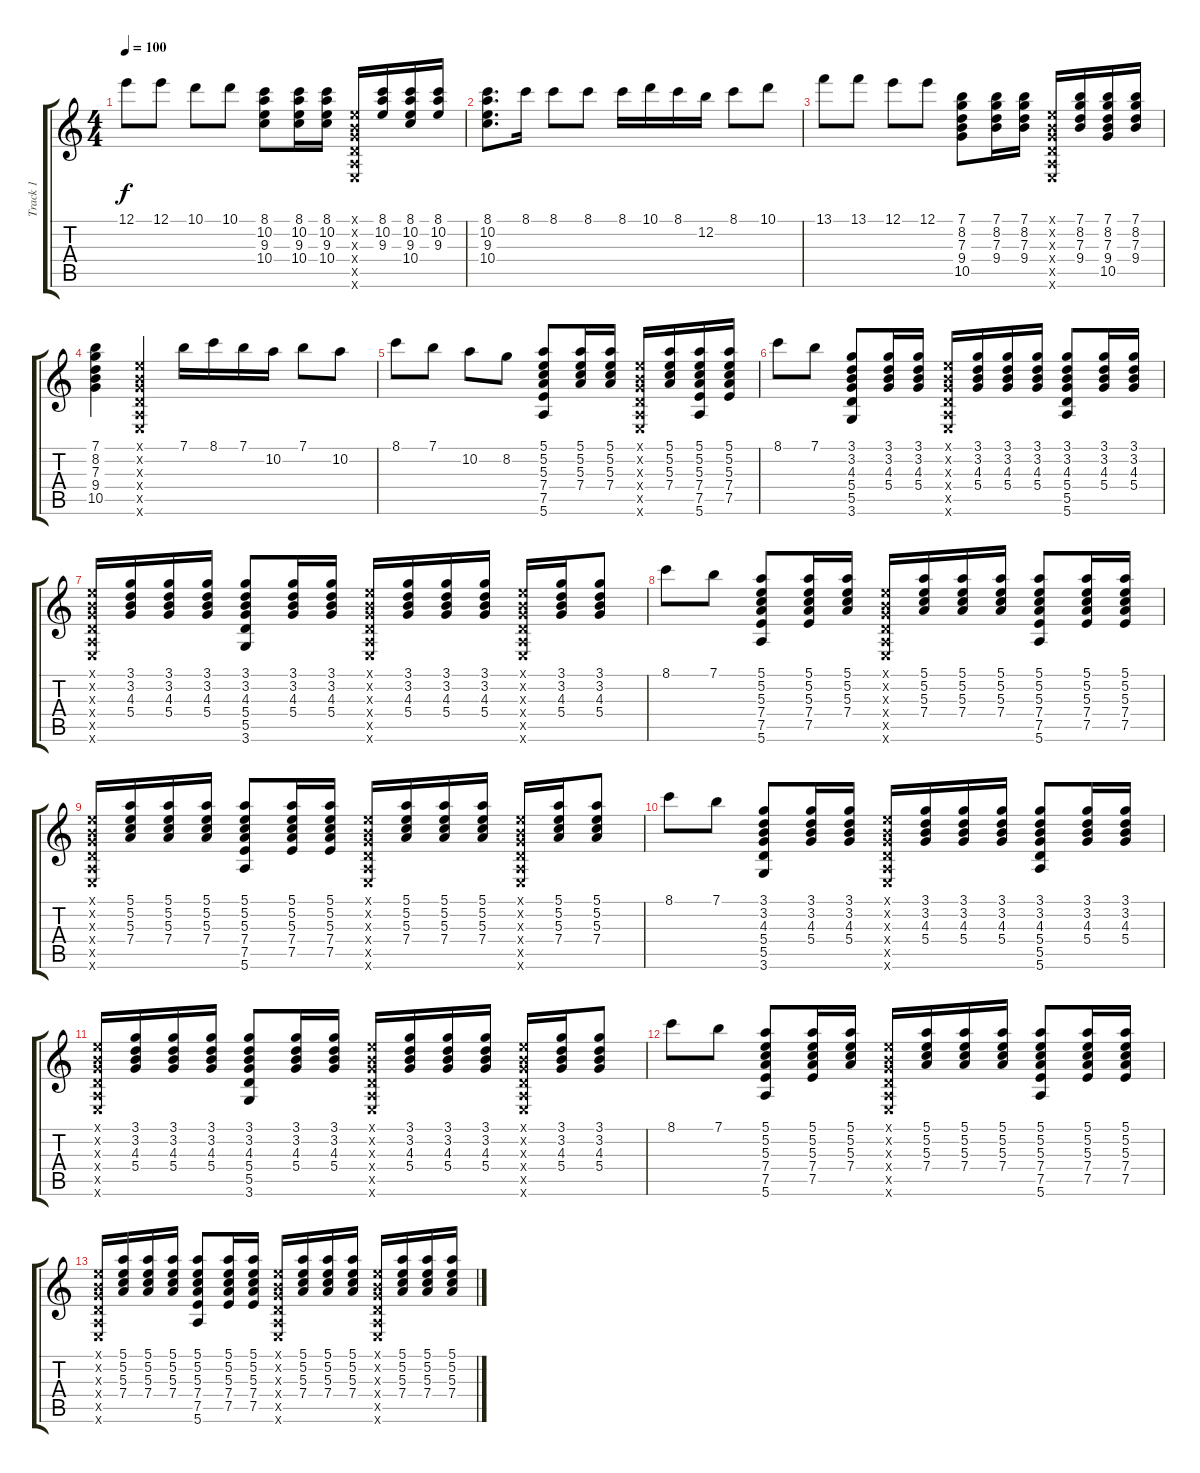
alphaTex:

\track ("Track 1" "Track 1") {instrument acousticguitarnylon}
\staff {score tabs}
\tuning (E4 B3 G3 D3 A2 E2) {hide}
\ts (4 4)
\tempo 100
\clef g2
\ks c
12.1.8{dy f} 12.1.8 10.1.8 10.1.8 (8.1 10.2 9.3 10.4).8 (8.1 10.2 9.3 10.4).16 (8.1 10.2 9.3 10.4).16 (0.1{x} 0.2{x} 0.3{x} 0.4{x} 0.5{x} 0.6{x}).16 (8.1 10.2 9.3).16 (8.1 10.2 9.3 10.4).16 (8.1 10.2 9.3).16 |
(8.1 10.2 9.3 10.4).8{d} 8.1.16 8.1.8 8.1.8 8.1.16 10.1.16 8.1.16 12.2.16 8.1.8 10.1.8 |
13.1.8 13.1.8 12.1.8 12.1.8 (7.1 8.2 7.3 9.4 10.5).8 (7.1 8.2 7.3 9.4).16 (7.1 8.2 7.3 9.4).16 (0.1{x} 0.2{x} 0.3{x} 0.4{x} 0.5{x} 0.6{x}).16 (7.1 8.2 7.3 9.4).16 (7.1 8.2 7.3 9.4 10.5).16 (7.1 8.2 7.3 9.4).16 |
(7.1 8.2 7.3 9.4 10.5).4 (0.1{x} 0.2{x} 0.3{x} 0.4{x} 0.5{x} 0.6{x}).4 7.1.16 8.1.16 7.1.16 10.2.16 7.1.8 10.2.8 |
8.1.8 7.1.8 10.2.8 8.2.8 (5.1 5.2 5.3 7.4 7.5 5.6).8 (5.1 5.2 5.3 7.4).16 (5.1 5.2 5.3 7.4).16 (0.1{x} 0.2{x} 0.3{x} 0.4{x} 0.5{x} 0.6{x}).16 (5.1 5.2 5.3 7.4).16 (5.1 5.2 5.3 7.4 7.5 5.6).16 (5.1 5.2 5.3 7.4 7.5).16 |
8.1.8 7.1.8 (3.1 3.2 4.3 5.4 5.5 3.6).8 (3.1 3.2 4.3 5.4).16 (3.1 3.2 4.3 5.4).16 (0.1{x} 0.2{x} 0.3{x} 0.4{x} 0.5{x} 0.6{x}).16 (3.1 3.2 4.3 5.4).16 (3.1 3.2 4.3 5.4).16 (3.1 3.2 4.3 5.4).16 (3.1 3.2 4.3 5.4 5.5 5.6).8 (3.1 3.2 4.3 5.4).16 (3.1 3.2 4.3 5.4).16 |
(0.1{x} 0.2{x} 0.3{x} 0.4{x} 0.5{x} 0.6{x}).16 (3.1 3.2 4.3 5.4).16 (3.1 3.2 4.3 5.4).16 (3.1 3.2 4.3 5.4).16 (3.1 3.2 4.3 5.4 5.5 3.6).8 (3.1 3.2 4.3 5.4).16 (3.1 3.2 4.3 5.4).16 (0.1{x} 0.2{x} 0.3{x} 0.4{x} 0.5{x} 0.6{x}).16 (3.1 3.2 4.3 5.4).16 (3.1 3.2 4.3 5.4).16 (3.1 3.2 4.3 5.4).16 (0.1{x} 0.2{x} 0.3{x} 0.4{x} 0.5{x} 0.6{x}).16 (3.1 3.2 4.3 5.4).16 (3.1 3.2 4.3 5.4).8 |
8.1.8 7.1.8 (5.1 5.2 5.3 7.4 7.5 5.6).8 (5.1 5.2 5.3 7.4 7.5).16 (5.1 5.2 5.3 7.4).16 (0.1{x} 0.2{x} 0.3{x} 0.4{x} 0.5{x} 0.6{x}).16 (5.1 5.2 5.3 7.4).16 (5.1 5.2 5.3 7.4).16 (5.1 5.2 5.3 7.4).16 (5.1 5.2 5.3 7.4 7.5 5.6).8 (5.1 5.2 5.3 7.4 7.5).16 (5.1 5.2 5.3 7.4 7.5).16 |
(0.1{x} 0.2{x} 0.3{x} 0.4{x} 0.5{x} 0.6{x}).16 (5.1 5.2 5.3 7.4).16 (5.1 5.2 5.3 7.4).16 (5.1 5.2 5.3 7.4).16 (5.1 5.2 5.3 7.4 7.5 5.6).8 (5.1 5.2 5.3 7.4 7.5).16 (5.1 5.2 5.3 7.4 7.5).16 (0.1{x} 0.2{x} 0.3{x} 0.4{x} 0.5{x} 0.6{x}).16 (5.1 5.2 5.3 7.4).16 (5.1 5.2 5.3 7.4).16 (5.1 5.2 5.3 7.4).16 (0.1{x} 0.2{x} 0.3{x} 0.4{x} 0.5{x} 0.6{x}).16 (5.1 5.2 5.3 7.4).16 (5.1 5.2 5.3 7.4).8 |
8.1.8 7.1.8 (3.1 3.2 4.3 5.4 5.5 3.6).8 (3.1 3.2 4.3 5.4).16 (3.1 3.2 4.3 5.4).16 (0.1{x} 0.2{x} 0.3{x} 0.4{x} 0.5{x} 0.6{x}).16 (3.1 3.2 4.3 5.4).16 (3.1 3.2 4.3 5.4).16 (3.1 3.2 4.3 5.4).16 (3.1 3.2 4.3 5.4 5.5 5.6).8 (3.1 3.2 4.3 5.4).16 (3.1 3.2 4.3 5.4).16 |
(0.1{x} 0.2{x} 0.3{x} 0.4{x} 0.5{x} 0.6{x}).16 (3.1 3.2 4.3 5.4).16 (3.1 3.2 4.3 5.4).16 (3.1 3.2 4.3 5.4).16 (3.1 3.2 4.3 5.4 5.5 3.6).8 (3.1 3.2 4.3 5.4).16 (3.1 3.2 4.3 5.4).16 (0.1{x} 0.2{x} 0.3{x} 0.4{x} 0.5{x} 0.6{x}).16 (3.1 3.2 4.3 5.4).16 (3.1 3.2 4.3 5.4).16 (3.1 3.2 4.3 5.4).16 (0.1{x} 0.2{x} 0.3{x} 0.4{x} 0.5{x} 0.6{x}).16 (3.1 3.2 4.3 5.4).16 (3.1 3.2 4.3 5.4).8 |
8.1.8 7.1.8 (5.1 5.2 5.3 7.4 7.5 5.6).8 (5.1 5.2 5.3 7.4 7.5).16 (5.1 5.2 5.3 7.4).16 (0.1{x} 0.2{x} 0.3{x} 0.4{x} 0.5{x} 0.6{x}).16 (5.1 5.2 5.3 7.4).16 (5.1 5.2 5.3 7.4).16 (5.1 5.2 5.3 7.4).16 (5.1 5.2 5.3 7.4 7.5 5.6).8 (5.1 5.2 5.3 7.4 7.5).16 (5.1 5.2 5.3 7.4 7.5).16 |
(0.1{x} 0.2{x} 0.3{x} 0.4{x} 0.5{x} 0.6{x}).16 (5.1 5.2 5.3 7.4).16 (5.1 5.2 5.3 7.4).16 (5.1 5.2 5.3 7.4).16 (5.1 5.2 5.3 7.4 7.5 5.6).8 (5.1 5.2 5.3 7.4 7.5).16 (5.1 5.2 5.3 7.4 7.5).16 (0.1{x} 0.2{x} 0.3{x} 0.4{x} 0.5{x} 0.6{x}).16 (5.1 5.2 5.3 7.4).16 (5.1 5.2 5.3 7.4).16 (5.1 5.2 5.3 7.4).16 (0.1{x} 0.2{x} 0.3{x} 0.4{x} 0.5{x} 0.6{x}).16 (5.1 5.2 5.3 7.4).16 (5.1 5.2 5.3 7.4).16 (5.1 5.2 5.3 7.4).16
